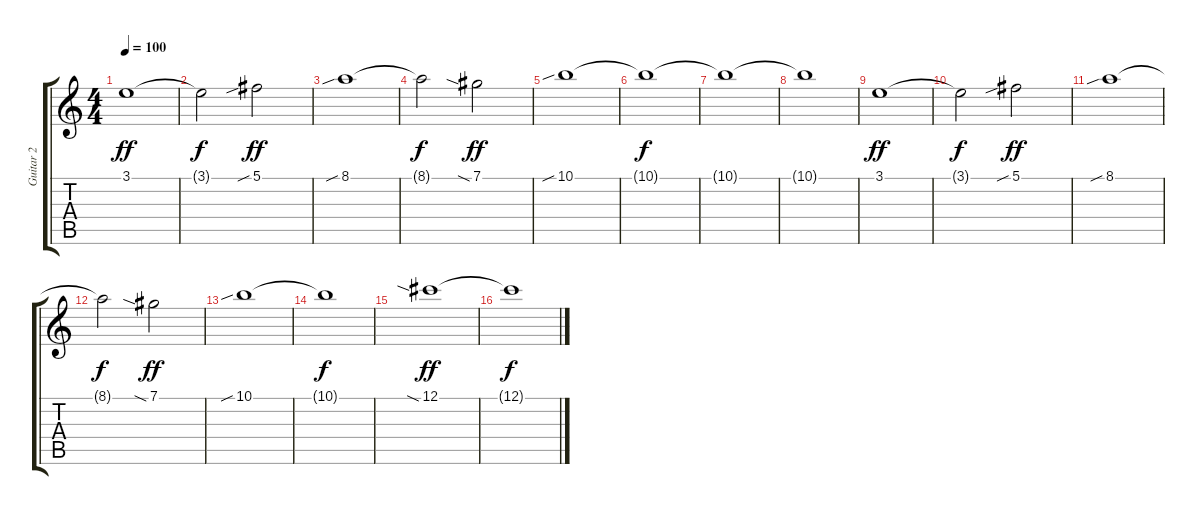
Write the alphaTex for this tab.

\track ("Guitar 2" "Guitar 2") {instrument overdrivenguitar}
\staff {score tabs}
\tuning (Db4 Ab3 E3 B2 Gb2 B1) {hide}
\ts (4 4)
\section ("" "")
\tempo 100
\clef g2
\ks c
3.1.1{dy ff volume 9} |
3.1{t}.2{dy f} 5.1{sib}.2{dy ff} |
8.1{sib}.1 |
8.1{t}.2{dy f} 7.1{sia}.2{dy ff} |
10.1{sib}.1 |
10.1{t}.1{dy f} |
10.1{t}.1 |
10.1{t}.1 |
3.1.1{dy ff} |
3.1{t}.2{dy f} 5.1{sib}.2{dy ff} |
8.1{sib}.1 |
8.1{t}.2{dy f} 7.1{sia}.2{dy ff} |
10.1{sib}.1 |
10.1{t}.1{dy f} |
12.1{sia}.1{dy ff} |
12.1{t}.1{dy f}
